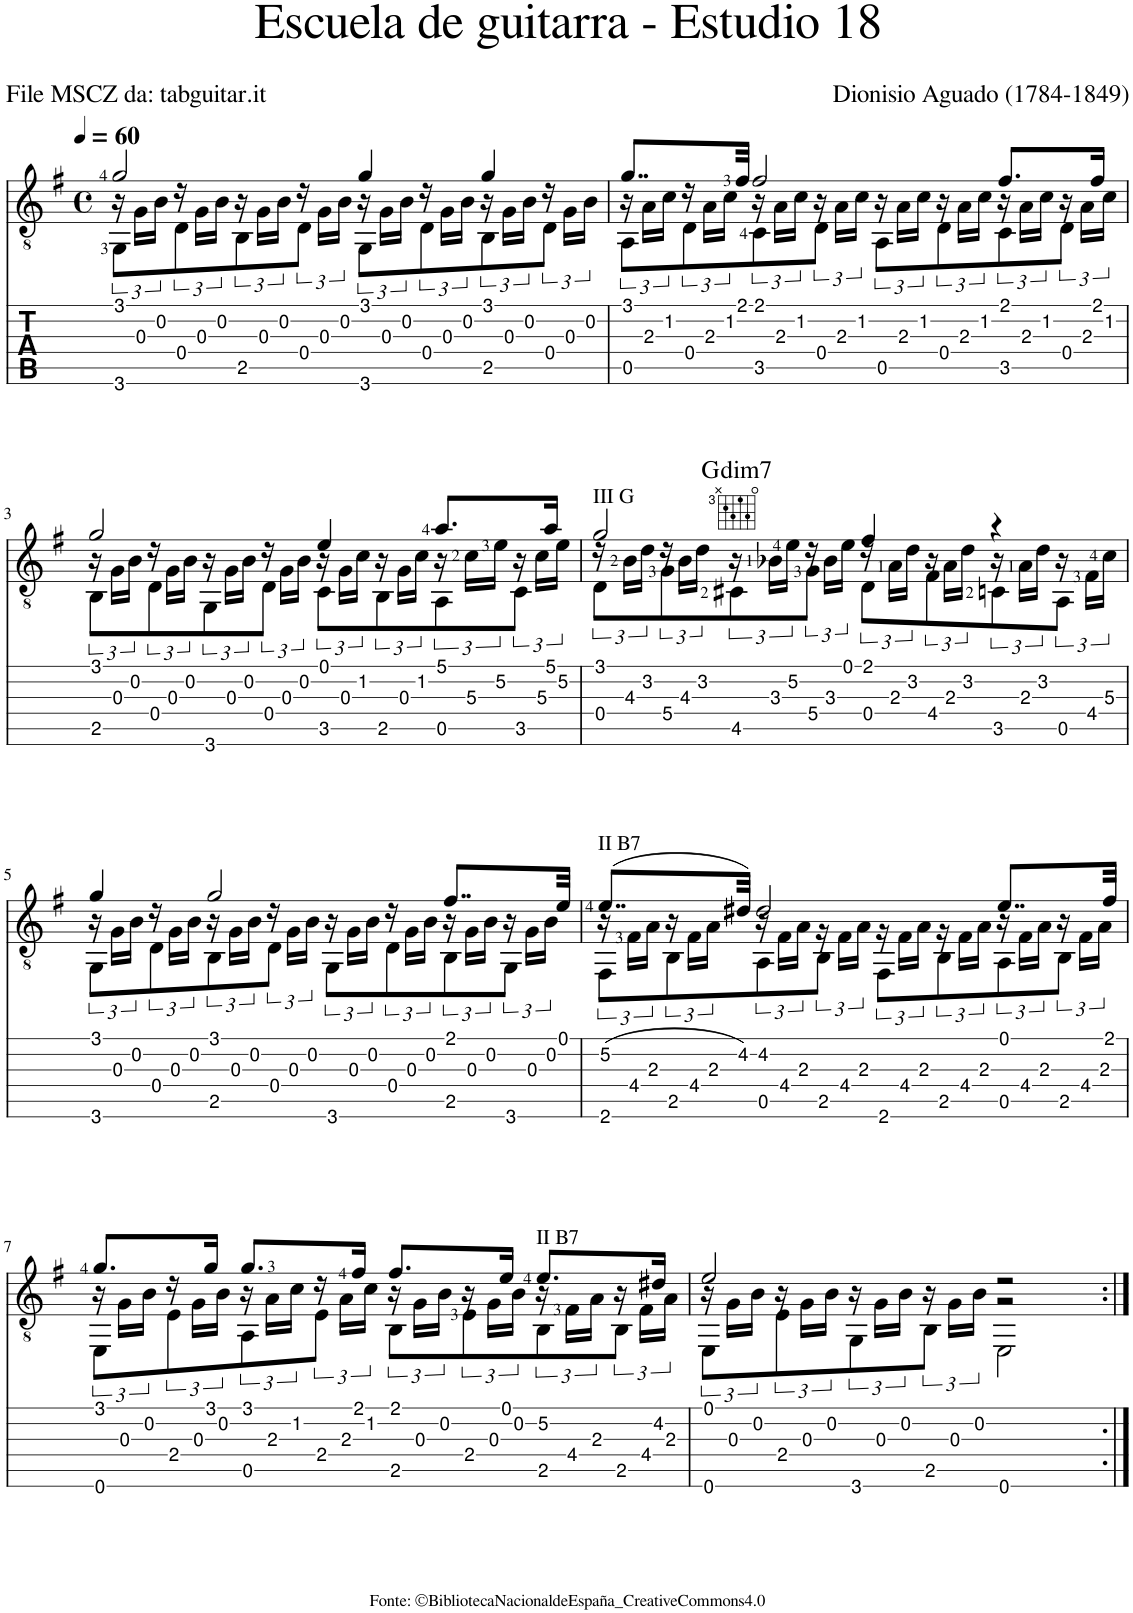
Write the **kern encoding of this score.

**kern	**kern	**harte
*part1	*part1	*part1
*staff2	*staff1	*
*I"Guitar	*	*
*I'Guit.	*	*
*stria6	*	*
*	*clefGv2	*
*k[f#]	*k[f#]	*
*M4/4	*M4/4	*
*met(c)	*met(c)	*
*MM60	*MM60	*
=1	=1	=1
*^	*	*
*	*Xbrackettup	*	*
*	*^	*^	*
*	*	*	*	*^	*
2g	24r	8GGL	2g/	24r	8GG\L	.
.	24GLL	.	.	24G\LL	.	.
.	24BJJ	.	.	24B\JJ	.	.
.	24r	8DJ	.	24r	8D\	.
.	24GLL	.	.	24G\LL	.	.
.	24BJJ	.	.	24B\JJ	.	.
.	24r	8BBL	.	24r	8BB\	.
.	24GLL	.	.	24G\LL	.	.
.	24BJJ	.	.	24B\JJ	.	.
.	24r	8DJ	.	24r	8D\J	.
.	24GLL	.	.	24G\LL	.	.
.	24BJJ	.	.	24B\JJ	.	.
4g	24r	8GGL	4g/	24r	8GG\L	.
.	24GLL	.	.	24G\LL	.	.
.	24BJJ	.	.	24B\JJ	.	.
.	24r	8DJ	.	24r	8D\	.
.	24GLL	.	.	24G\LL	.	.
.	24BJJ	.	.	24B\JJ	.	.
4g	24r	8BBL	4g/	24r	8BB\	.
.	24GLL	.	.	24G\LL	.	.
.	24BJJ	.	.	24B\JJ	.	.
.	24r	8DJ	.	24r	8D\J	.
.	24GLL	.	.	24G\LL	.	.
.	24BJJ	.	.	24B\JJ	.	.
=2	=2	=2	=2	=2	=2	=2
8..gL	24r	8AAL	8..g/L	24r	8AA\L	.
.	24ALL	.	.	24A\LL	.	.
.	24cJJ	.	.	24c\JJ	.	.
.	24r	8DJ	.	24r	8D\	.
.	24ALL	.	.	24A\LL	.	.
.	24cJJ	.	.	24c\JJ	.	.
32f#Jkk	.	.	32f#/Jkk	.	.	.
2f#	24r	8CL	2f#/	24r	8C\	.
.	24ALL	.	.	24A\LL	.	.
.	24cJJ	.	.	24c\JJ	.	.
.	24r	8DJ	.	24r	8D\J	.
.	24ALL	.	.	24A\LL	.	.
.	24cJJ	.	.	24c\JJ	.	.
.	24r	8AAL	.	24r	8AA\L	.
.	24ALL	.	.	24A\LL	.	.
.	24cJJ	.	.	24c\JJ	.	.
.	24r	8DJ	.	24r	8D\	.
.	24ALL	.	.	24A\LL	.	.
.	24cJJ	.	.	24c\JJ	.	.
8.f#L	24r	8CL	8.f#/L	24r	8C\	.
.	24ALL	.	.	24A\LL	.	.
.	24cJJ	.	.	24c\JJ	.	.
.	24r	8DJ	.	24r	8D\J	.
.	24ALL	.	.	24A\LL	.	.
16f#Jk	.	.	16f#/Jk	.	.	.
.	24cJJ	.	.	24c\JJ	.	.
!!LO:LB:g=z	!!	!!
=3	=3	=3	=3	=3	=3	=3
2g	24r	8BBL	2g/	24r	8BB\L	.
.	24GLL	.	.	24G\LL	.	.
.	24BJJ	.	.	24B\JJ	.	.
.	24r	8DJ	.	24r	8D\	.
.	24GLL	.	.	24G\LL	.	.
.	24BJJ	.	.	24B\JJ	.	.
.	24r	8GGL	.	24r	8GG\	.
.	24GLL	.	.	24G\LL	.	.
.	24BJJ	.	.	24B\JJ	.	.
.	24r	8DJ	.	24r	8D\J	.
.	24GLL	.	.	24G\LL	.	.
.	24BJJ	.	.	24B\JJ	.	.
4e	24r	8CL	4e/	24r	8C\L	.
.	24GLL	.	.	24G\LL	.	.
.	24cJJ	.	.	24c\JJ	.	.
.	24r	8BBJ	.	24r	8BB\	.
.	24GLL	.	.	24G\LL	.	.
.	24cJJ	.	.	24c\JJ	.	.
8.aL	24r	8AAL	8.a/L	24r	8AA\	.
.	24cLL	.	.	24c\LL	.	.
.	24eJJ	.	.	24e\JJ	.	.
.	24r	8CJ	.	24r	8C\J	.
.	24cLL	.	.	24c\LL	.	.
16aJk	.	.	16a/Jk	.	.	.
.	24eJJ	.	.	24e\JJ	.	.
=4	=4	=4	=4	=4	=4	=4
!	!	!	!LO:TX:a:t=III G	!	!	!
2g	24r	8DL	2g/	24r	8D\L	.
.	24BLL	.	.	24B\LL	.	.
.	24dJJ	.	.	24d\JJ	.	.
.	24r	8GJ	.	24r	8G\	.
.	24BLL	.	.	24B\LL	.	.
.	24dJJ	.	.	24d\JJ	.	.
!	!	!	!	!	!	!LO:H:kt=dim7
.	24r	8C#L	.	24r	8C#X\	G:dim7
.	24B-LL	.	.	24B-X\LL	.	.
.	24eJJ	.	.	24e\JJ	.	.
.	24r	8GJ	.	24r	8G\J	.
.	24B-LL	.	.	24B-\LL	.	.
.	24eJJ	.	.	24e\JJ	.	.
4f#	24r	8DL	4f#/	24r	8D\L	.
.	24ALL	.	.	24A\LL	.	.
.	24dJJ	.	.	24d\JJ	.	.
.	24r	8F#J	.	24r	8F#\	.
.	24ALL	.	.	24A\LL	.	.
.	24dJJ	.	.	24d\JJ	.	.
4r	24r	8CL	4r	24r	8Cn\	.
.	24ALL	.	.	24A\LL	.	.
.	24dJJ	.	.	24d\JJ	.	.
.	24r	8AAJ	.	24r	8AA\J	.
.	24F#LL	.	.	24F#\LL	.	.
.	24cJJ	.	.	24c\JJ	.	.
!!LO:LB:g=z	!!	!!
=5	=5	=5	=5	=5	=5	=5
4g	24r	8GGL	4g/	24r	8GG\L	.
.	24GLL	.	.	24G\LL	.	.
.	24BJJ	.	.	24B\JJ	.	.
.	24r	8DJ	.	24r	8D\	.
.	24GLL	.	.	24G\LL	.	.
.	24BJJ	.	.	24B\JJ	.	.
2g	24r	8BBL	2g/	24r	8BB\	.
.	24GLL	.	.	24G\LL	.	.
.	24BJJ	.	.	24B\JJ	.	.
.	24r	8DJ	.	24r	8D\J	.
.	24GLL	.	.	24G\LL	.	.
.	24BJJ	.	.	24B\JJ	.	.
.	24r	8GGL	.	24r	8GG\L	.
.	24GLL	.	.	24G\LL	.	.
.	24BJJ	.	.	24B\JJ	.	.
.	24r	8DJ	.	24r	8D\	.
.	24GLL	.	.	24G\LL	.	.
.	24BJJ	.	.	24B\JJ	.	.
8..f#L	24r	8BBL	8..f#/L	24r	8BB\	.
.	24GLL	.	.	24G\LL	.	.
.	24BJJ	.	.	24B\JJ	.	.
.	24r	8GGJ	.	24r	8GG\J	.
.	24GLL	.	.	24G\LL	.	.
.	24BJJ	.	.	24B\JJ	.	.
32eJkk	.	.	32e/Jkk	.	.	.
=6	=6	=6	=6	=6	=6	=6
!	!	!	!LO:TX:a:t=II B7	!	!	!
8..eL	24r	8FF#L	(8..e/L	24r	8FF#\L	.
.	24F#LL	.	.	24F#\LL	.	.
.	24AJJ	.	.	24A\JJ	.	.
.	24r	8BBJ	.	24r	8BB\	.
.	24F#LL	.	.	24F#\LL	.	.
.	24AJJ	.	.	24A\JJ	.	.
32d#Jkk	.	.	32d#X/Jkk)	.	.	.
2d#	24r	8AAL	2d#/	24r	8AA\	.
.	24F#LL	.	.	24F#\LL	.	.
.	24AJJ	.	.	24A\JJ	.	.
.	24r	8BBJ	.	24r	8BB\J	.
.	24F#LL	.	.	24F#\LL	.	.
.	24AJJ	.	.	24A\JJ	.	.
.	24r	8FF#L	.	24r	8FF#\L	.
.	24F#LL	.	.	24F#\LL	.	.
.	24AJJ	.	.	24A\JJ	.	.
.	24r	8BBJ	.	24r	8BB\	.
.	24F#LL	.	.	24F#\LL	.	.
.	24AJJ	.	.	24A\JJ	.	.
8..eL	24r	8AAL	8..e/L	24r	8AA\	.
.	24F#LL	.	.	24F#\LL	.	.
.	24AJJ	.	.	24A\JJ	.	.
.	24r	8BBJ	.	24r	8BB\J	.
.	24F#LL	.	.	24F#\LL	.	.
.	24AJJ	.	.	24A\JJ	.	.
32f#Jkk	.	.	32f#/Jkk	.	.	.
!!LO:LB:g=z	!!	!!
=7	=7	=7	=7	=7	=7	=7
8.gL	24r	8EEL	8.g/L	24r	8EE\L	.
.	24GLL	.	.	24G\LL	.	.
.	24BJJ	.	.	24B\JJ	.	.
.	24r	8EJ	.	24r	8E\	.
.	24GLL	.	.	24G\LL	.	.
16gJk	.	.	16g/Jk	.	.	.
.	24BJJ	.	.	24B\JJ	.	.
8.gL	24r	8AAL	8.g/L	24r	8AA\	.
.	24ALL	.	.	24A\LL	.	.
.	24cJJ	.	.	24c\JJ	.	.
.	24r	8EJ	.	24r	8E\J	.
.	24ALL	.	.	24A\LL	.	.
16f#Jk	.	.	16f#/Jk	.	.	.
.	24cJJ	.	.	24c\JJ	.	.
8.f#L	24r	8BBL	8.f#/L	24r	8BB\L	.
.	24GLL	.	.	24G\LL	.	.
.	24BJJ	.	.	24B\JJ	.	.
.	24r	8EJ	.	24r	8E\	.
.	24GLL	.	.	24G\LL	.	.
16eJk	.	.	16e/Jk	.	.	.
.	24BJJ	.	.	24B\JJ	.	.
!	!	!	!LO:TX:a:t=II B7	!	!	!
8.eL	24r	8BBL	8.e/L	24r	8BB\	.
.	24F#LL	.	.	24F#\LL	.	.
.	24AJJ	.	.	24A\JJ	.	.
.	24r	8BBJ	.	24r	8BB\J	.
.	24F#LL	.	.	24F#\LL	.	.
16d#Jk	.	.	16d#X/Jk	.	.	.
.	24AJJ	.	.	24A\JJ	.	.
=8	=8	=8	=8	=8	=8	=8
2e	24r	8EEL	2e/	24r	8EE\L	.
.	24GLL	.	.	24G\LL	.	.
.	24BJJ	.	.	24B\JJ	.	.
.	24r	8EJ	.	24r	8E\	.
.	24GLL	.	.	24G\LL	.	.
.	24BJJ	.	.	24B\JJ	.	.
.	24r	8GGL	.	24r	8GG\	.
.	24GLL	.	.	24G\LL	.	.
.	24BJJ	.	.	24B\JJ	.	.
.	24r	8BBJ	.	24r	8BB\J	.
.	24GLL	.	.	24G\LL	.	.
.	24BJJ	.	.	24B\JJ	.	.
2r	2r	2EE	2r	2r	2EE\	.
*v	*v	*v	*	*	*	*
*	*v	*v	*v	*
=:|!	=:|!	=:|!
*-	*-	*-
